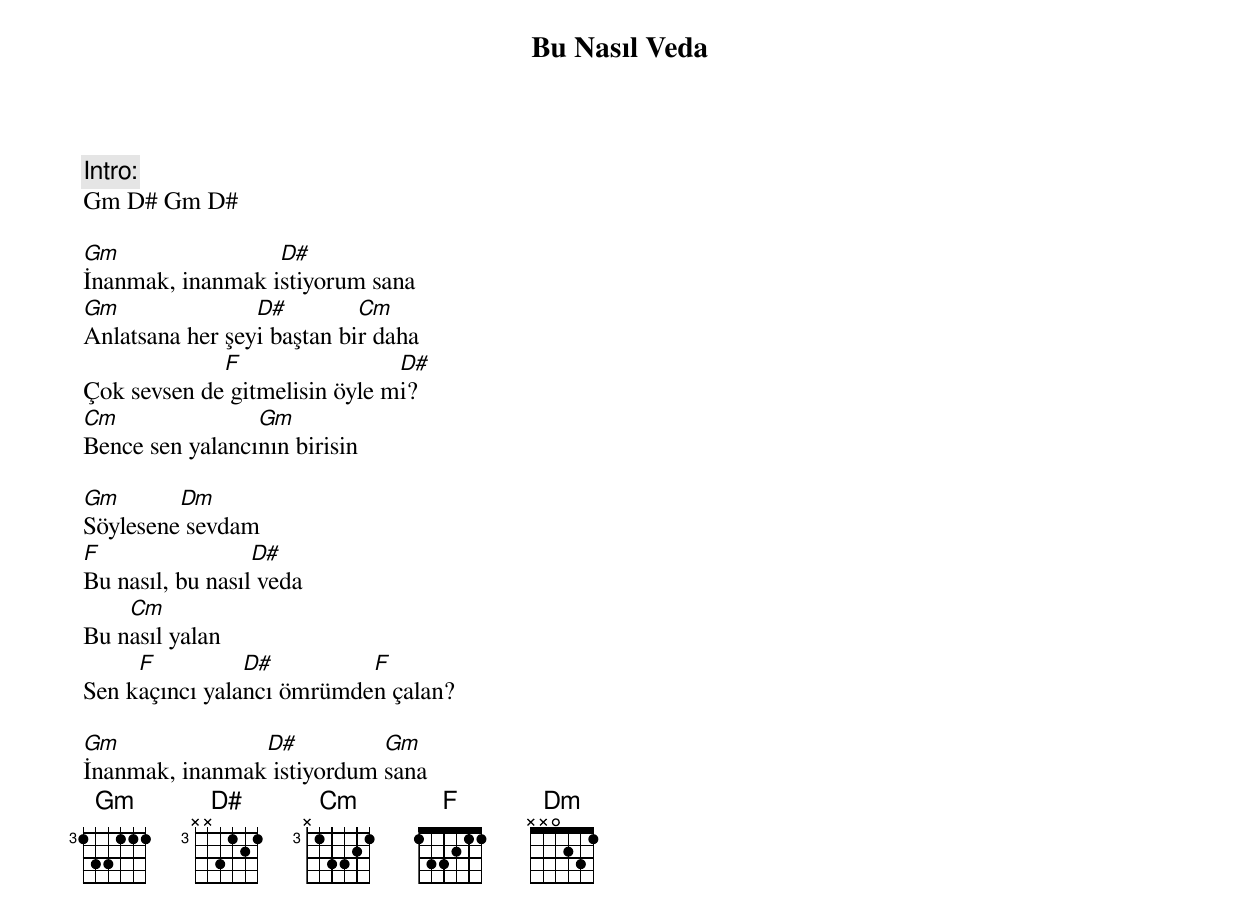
{title: Bu Nasıl Veda}
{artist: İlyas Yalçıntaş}

Intro:
Gm D# Gm D#

Gm                D#
İnanmak, inanmak istiyorum sana
Gm               D#         Cm
Anlatsana her şeyi baştan bir daha
             F                 D#
Çok sevsen de gitmelisin öyle mi?
Cm               Gm
Bence sen yalancının birisin

Gm       Dm
Söylesene sevdam
F                 D#
Bu nasıl, bu nasıl veda
    Cm
Bu nasıl yalan
     F          D#         F
Sen kaçıncı yalancı ömrümden çalan?

Gm              D#          Gm
İnanmak, inanmak istiyordum sana
